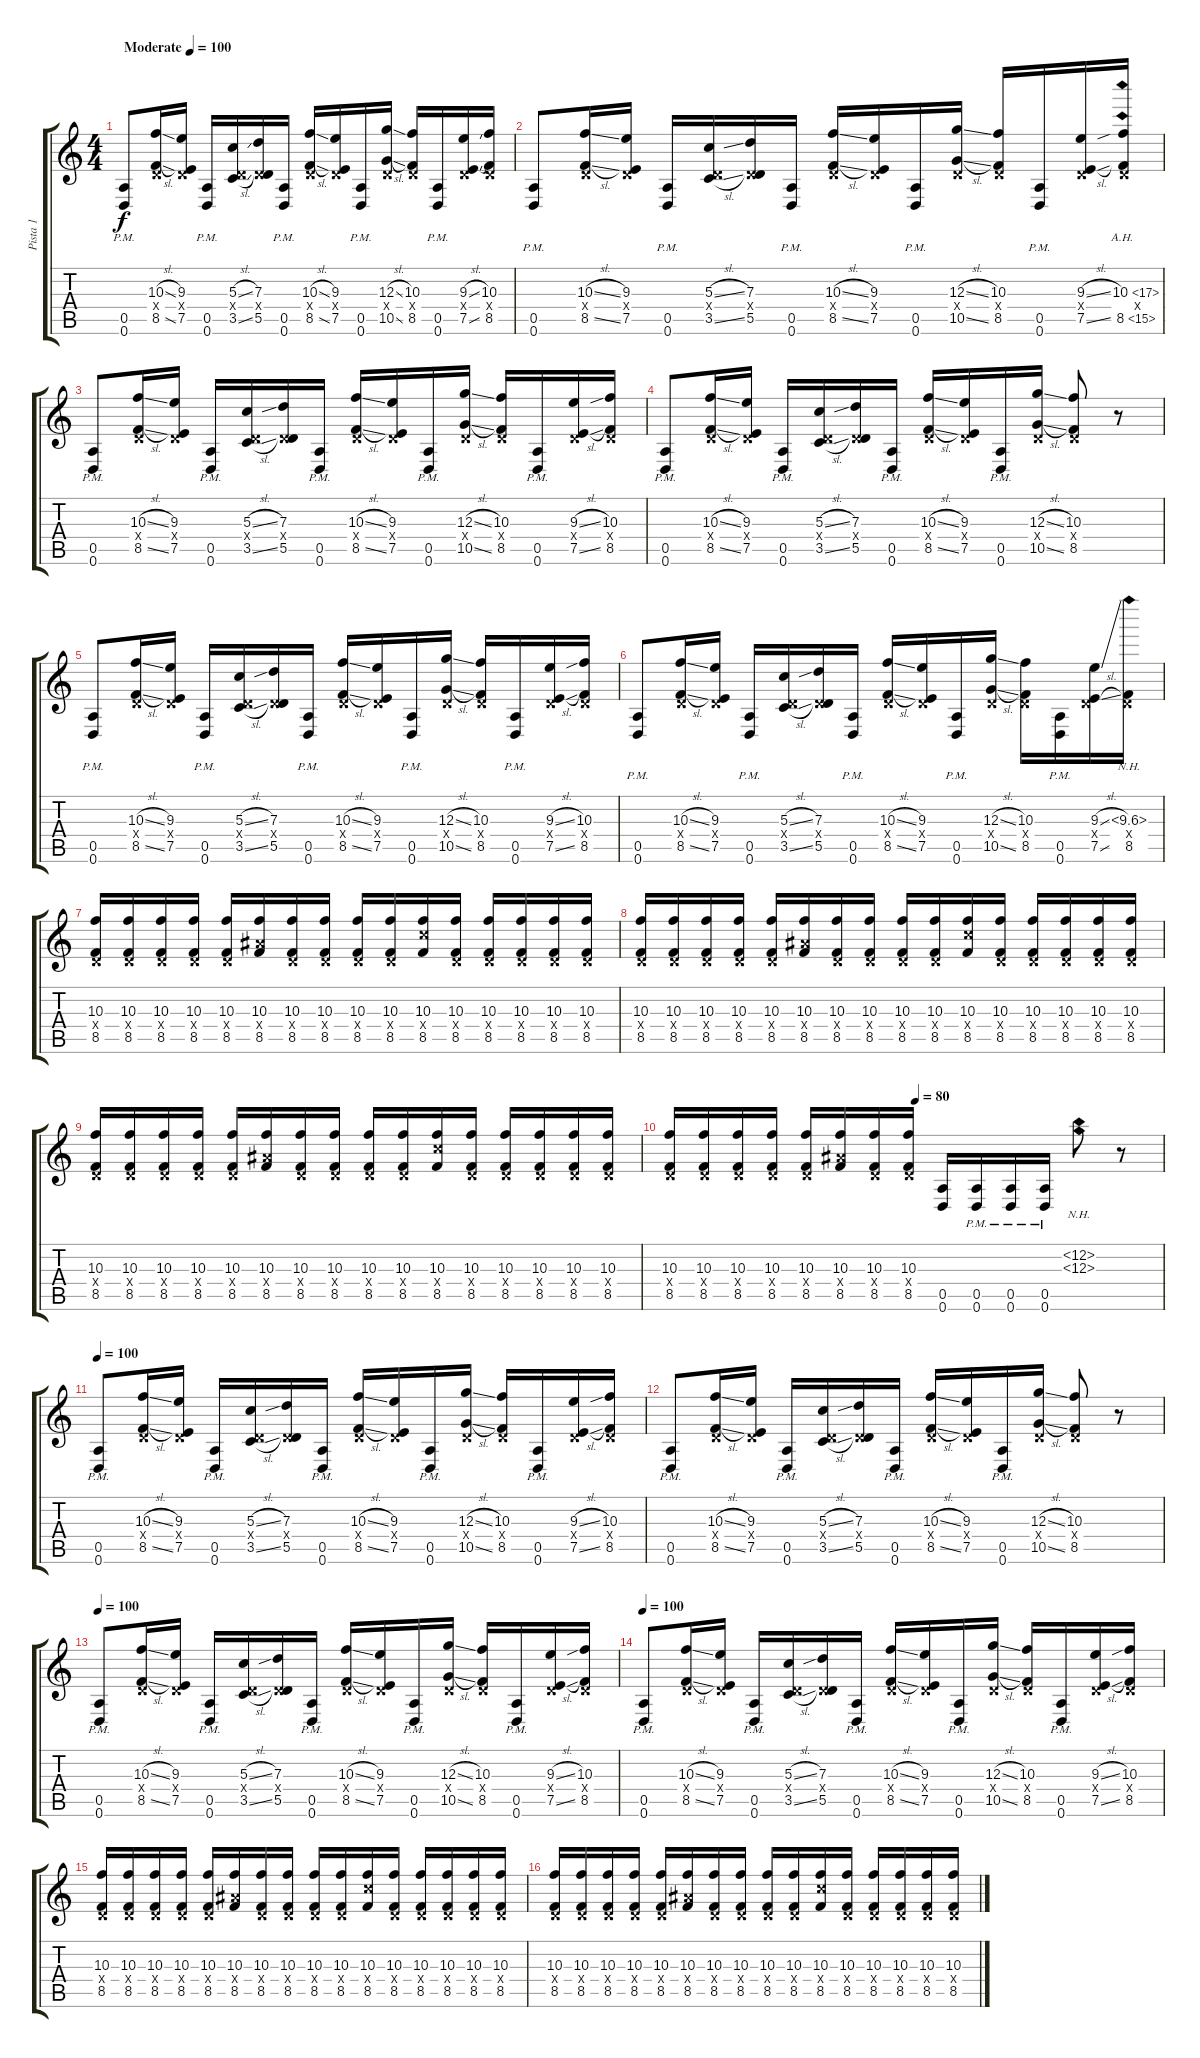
\track ("Pista 1" "Pista 1") {instrument overdrivenguitar}
\staff {score tabs}
\tuning (E4 B3 G3 D3 A2 D2) {hide}
\ts (4 4)
\tempo (100 "Moderate")
\clef g2
\ks c
(0.5 0.6{pm}).8{dy f instrument overdrivenguitar} (10.3{sl} 0.4{x} 8.5{sl}).16 (9.3 0.4{x} 7.5).16 (0.5 0.6{pm}).16 (5.3{sl} 0.4{x} 3.5{sl}).16 (7.3 0.4{x} 5.5).16 (0.5 0.6{pm}).16 (10.3{sl} 0.4{x} 8.5{sl}).16 (9.3 0.4{x} 7.5).16 (0.5 0.6{pm}).16 (12.3{sl} 0.4{x} 10.5{sl}).16 (10.3 0.4{x} 8.5).16 (0.5 0.6{pm}).16 (9.3{sl} 0.4{x} 7.5{sl}).16 (10.3 0.4{x} 8.5).16 |
(0.5 0.6{pm}).8 (10.3{sl} 0.4{x} 8.5{sl}).16 (9.3 0.4{x} 7.5).16 (0.5 0.6{pm}).16 (5.3{sl} 0.4{x} 3.5{sl}).16 (7.3 0.4{x} 5.5).16 (0.5 0.6{pm}).16 (10.3{sl} 0.4{x} 8.5{sl}).16 (9.3 0.4{x} 7.5).16 (0.5 0.6{pm}).16 (12.3{sl} 0.4{x} 10.5{sl}).16 (10.3 0.4{x} 8.5).16 (0.5 0.6{pm}).16 (9.3{sl} 0.4{x} 7.5{sl}).16 (10.3{ah 7} 0.4{x} 8.5{ah 7}).16 |
(0.5 0.6{pm}).8 (10.3{sl} 0.4{x} 8.5{sl}).16 (9.3 0.4{x} 7.5).16 (0.5 0.6{pm}).16 (5.3{sl} 0.4{x} 3.5{sl}).16 (7.3 0.4{x} 5.5).16 (0.5 0.6{pm}).16 (10.3{sl} 0.4{x} 8.5{sl}).16 (9.3 0.4{x} 7.5).16 (0.5 0.6{pm}).16 (12.3{sl} 0.4{x} 10.5{sl}).16 (10.3 0.4{x} 8.5).16 (0.5 0.6{pm}).16 (9.3{sl} 0.4{x} 7.5{sl}).16 (10.3 0.4{x} 8.5).16 |
(0.5 0.6{pm}).8 (10.3{sl} 0.4{x} 8.5{sl}).16 (9.3 0.4{x} 7.5).16 (0.5 0.6{pm}).16 (5.3{sl} 0.4{x} 3.5{sl}).16 (7.3 0.4{x} 5.5).16 (0.5 0.6{pm}).16 (10.3{sl} 0.4{x} 8.5{sl}).16 (9.3 0.4{x} 7.5).16 (0.5 0.6{pm}).16 (12.3{sl} 0.4{x} 10.5{sl}).16 (10.3 0.4{x} 8.5).8 r.8 |
(0.5 0.6{pm}).8 (10.3{sl} 0.4{x} 8.5{sl}).16 (9.3 0.4{x} 7.5).16 (0.5 0.6{pm}).16 (5.3{sl} 0.4{x} 3.5{sl}).16 (7.3 0.4{x} 5.5).16 (0.5 0.6{pm}).16 (10.3{sl} 0.4{x} 8.5{sl}).16 (9.3 0.4{x} 7.5).16 (0.5 0.6{pm}).16 (12.3{sl} 0.4{x} 10.5{sl}).16 (10.3 0.4{x} 8.5).16 (0.5 0.6{pm}).16 (9.3{sl} 0.4{x} 7.5{sl}).16 (10.3 0.4{x} 8.5).16 |
(0.5 0.6{pm}).8 (10.3{sl} 0.4{x} 8.5{sl}).16 (9.3 0.4{x} 7.5).16 (0.5 0.6{pm}).16 (5.3{sl} 0.4{x} 3.5{sl}).16 (7.3 0.4{x} 5.5).16 (0.5 0.6{pm}).16 (10.3{sl} 0.4{x} 8.5{sl}).16 (9.3 0.4{x} 7.5).16 (0.5 0.6{pm}).16 (12.3{sl} 0.4{x} 10.5{sl}).16 (10.3 0.4{x} 8.5).16 (0.5 0.6{pm}).16 (9.3{sl} 0.4{x} 7.5{sl}).16 (10.3{nh} 0.4{x} 8.5).16 |
(10.3 0.4{x} 8.5).16 (10.3 0.4{x} 8.5).16 (10.3 0.4{x} 8.5).16 (10.3 0.4{x} 8.5).16 (10.3 0.4{x} 8.5).16 (10.3 8.4{x} 8.5).16 (10.3 0.4{x} 8.5).16 (10.3 0.4{x} 8.5).16 (10.3 0.4{x} 8.5).16 (10.3 0.4{x} 8.5).16 (10.3 10.4{x} 8.5).16 (10.3 0.4{x} 8.5).16 (10.3 0.4{x} 8.5).16 (10.3 0.4{x} 8.5).16 (10.3 0.4{x} 8.5).16 (10.3 0.4{x} 8.5).16 |
(10.3 0.4{x} 8.5).16 (10.3 0.4{x} 8.5).16 (10.3 0.4{x} 8.5).16 (10.3 0.4{x} 8.5).16 (10.3 0.4{x} 8.5).16 (10.3 8.4{x} 8.5).16 (10.3 0.4{x} 8.5).16 (10.3 0.4{x} 8.5).16 (10.3 0.4{x} 8.5).16 (10.3 0.4{x} 8.5).16 (10.3 10.4{x} 8.5).16 (10.3 0.4{x} 8.5).16 (10.3 0.4{x} 8.5).16 (10.3 0.4{x} 8.5).16 (10.3 0.4{x} 8.5).16 (10.3 0.4{x} 8.5).16 |
(10.3 0.4{x} 8.5).16 (10.3 0.4{x} 8.5).16 (10.3 0.4{x} 8.5).16 (10.3 0.4{x} 8.5).16 (10.3 0.4{x} 8.5).16 (10.3 8.4{x} 8.5).16 (10.3 0.4{x} 8.5).16 (10.3 0.4{x} 8.5).16 (10.3 0.4{x} 8.5).16 (10.3 0.4{x} 8.5).16 (10.3 10.4{x} 8.5).16 (10.3 0.4{x} 8.5).16 (10.3 0.4{x} 8.5).16 (10.3 0.4{x} 8.5).16 (10.3 0.4{x} 8.5).16 (10.3 0.4{x} 8.5).16 |
\tempo (80 0.5)
(10.3 0.4{x} 8.5).16 (10.3 0.4{x} 8.5).16 (10.3 0.4{x} 8.5).16 (10.3 0.4{x} 8.5).16 (10.3 0.4{x} 8.5).16 (10.3 8.4{x} 8.5).16 (10.3 0.4{x} 8.5).16 (10.3 0.4{x} 8.5).16 (0.5 0.6).16 (0.5{pm} 0.6{pm}).16 (0.5{pm} 0.6{pm}).16 (0.5{pm} 0.6{pm}).16 (13.2{nh} 18.3{nh}).8 r.8 |
\tempo 100
(0.5 0.6{pm}).8{instrument overdrivenguitar} (10.3{sl} 0.4{x} 8.5{sl}).16 (9.3 0.4{x} 7.5).16 (0.5 0.6{pm}).16 (5.3{sl} 0.4{x} 3.5{sl}).16 (7.3 0.4{x} 5.5).16 (0.5 0.6{pm}).16 (10.3{sl} 0.4{x} 8.5{sl}).16 (9.3 0.4{x} 7.5).16 (0.5 0.6{pm}).16 (12.3{sl} 0.4{x} 10.5{sl}).16 (10.3 0.4{x} 8.5).16 (0.5 0.6{pm}).16 (9.3{sl} 0.4{x} 7.5{sl}).16 (10.3 0.4{x} 8.5).16 |
(0.5 0.6{pm}).8 (10.3{sl} 0.4{x} 8.5{sl}).16 (9.3 0.4{x} 7.5).16 (0.5 0.6{pm}).16 (5.3{sl} 0.4{x} 3.5{sl}).16 (7.3 0.4{x} 5.5).16 (0.5 0.6{pm}).16 (10.3{sl} 0.4{x} 8.5{sl}).16 (9.3 0.4{x} 7.5).16 (0.5 0.6{pm}).16 (12.3{sl} 0.4{x} 10.5{sl}).16 (10.3 0.4{x} 8.5).8 r.8 |
\tempo 100
(0.5 0.6{pm}).8{instrument overdrivenguitar} (10.3{sl} 0.4{x} 8.5{sl}).16 (9.3 0.4{x} 7.5).16 (0.5 0.6{pm}).16 (5.3{sl} 0.4{x} 3.5{sl}).16 (7.3 0.4{x} 5.5).16 (0.5 0.6{pm}).16 (10.3{sl} 0.4{x} 8.5{sl}).16 (9.3 0.4{x} 7.5).16 (0.5 0.6{pm}).16 (12.3{sl} 0.4{x} 10.5{sl}).16 (10.3 0.4{x} 8.5).16 (0.5 0.6{pm}).16 (9.3{sl} 0.4{x} 7.5{sl}).16 (10.3 0.4{x} 8.5).16 |
\tempo 100
(0.5 0.6{pm}).8{instrument overdrivenguitar} (10.3{sl} 0.4{x} 8.5{sl}).16 (9.3 0.4{x} 7.5).16 (0.5 0.6{pm}).16 (5.3{sl} 0.4{x} 3.5{sl}).16 (7.3 0.4{x} 5.5).16 (0.5 0.6{pm}).16 (10.3{sl} 0.4{x} 8.5{sl}).16 (9.3 0.4{x} 7.5).16 (0.5 0.6{pm}).16 (12.3{sl} 0.4{x} 10.5{sl}).16 (10.3 0.4{x} 8.5).16 (0.5 0.6{pm}).16 (9.3{sl} 0.4{x} 7.5{sl}).16 (10.3 0.4{x} 8.5).16 |
(10.3 0.4{x} 8.5).16 (10.3 0.4{x} 8.5).16 (10.3 0.4{x} 8.5).16 (10.3 0.4{x} 8.5).16 (10.3 0.4{x} 8.5).16 (10.3 8.4{x} 8.5).16 (10.3 0.4{x} 8.5).16 (10.3 0.4{x} 8.5).16 (10.3 0.4{x} 8.5).16 (10.3 0.4{x} 8.5).16 (10.3 10.4{x} 8.5).16 (10.3 0.4{x} 8.5).16 (10.3 0.4{x} 8.5).16 (10.3 0.4{x} 8.5).16 (10.3 0.4{x} 8.5).16 (10.3 0.4{x} 8.5).16 |
(10.3 0.4{x} 8.5).16 (10.3 0.4{x} 8.5).16 (10.3 0.4{x} 8.5).16 (10.3 0.4{x} 8.5).16 (10.3 0.4{x} 8.5).16 (10.3 8.4{x} 8.5).16 (10.3 0.4{x} 8.5).16 (10.3 0.4{x} 8.5).16 (10.3 0.4{x} 8.5).16 (10.3 0.4{x} 8.5).16 (10.3 10.4{x} 8.5).16 (10.3 0.4{x} 8.5).16 (10.3 0.4{x} 8.5).16 (10.3 0.4{x} 8.5).16 (10.3 0.4{x} 8.5).16 (10.3 0.4{x} 8.5).16
